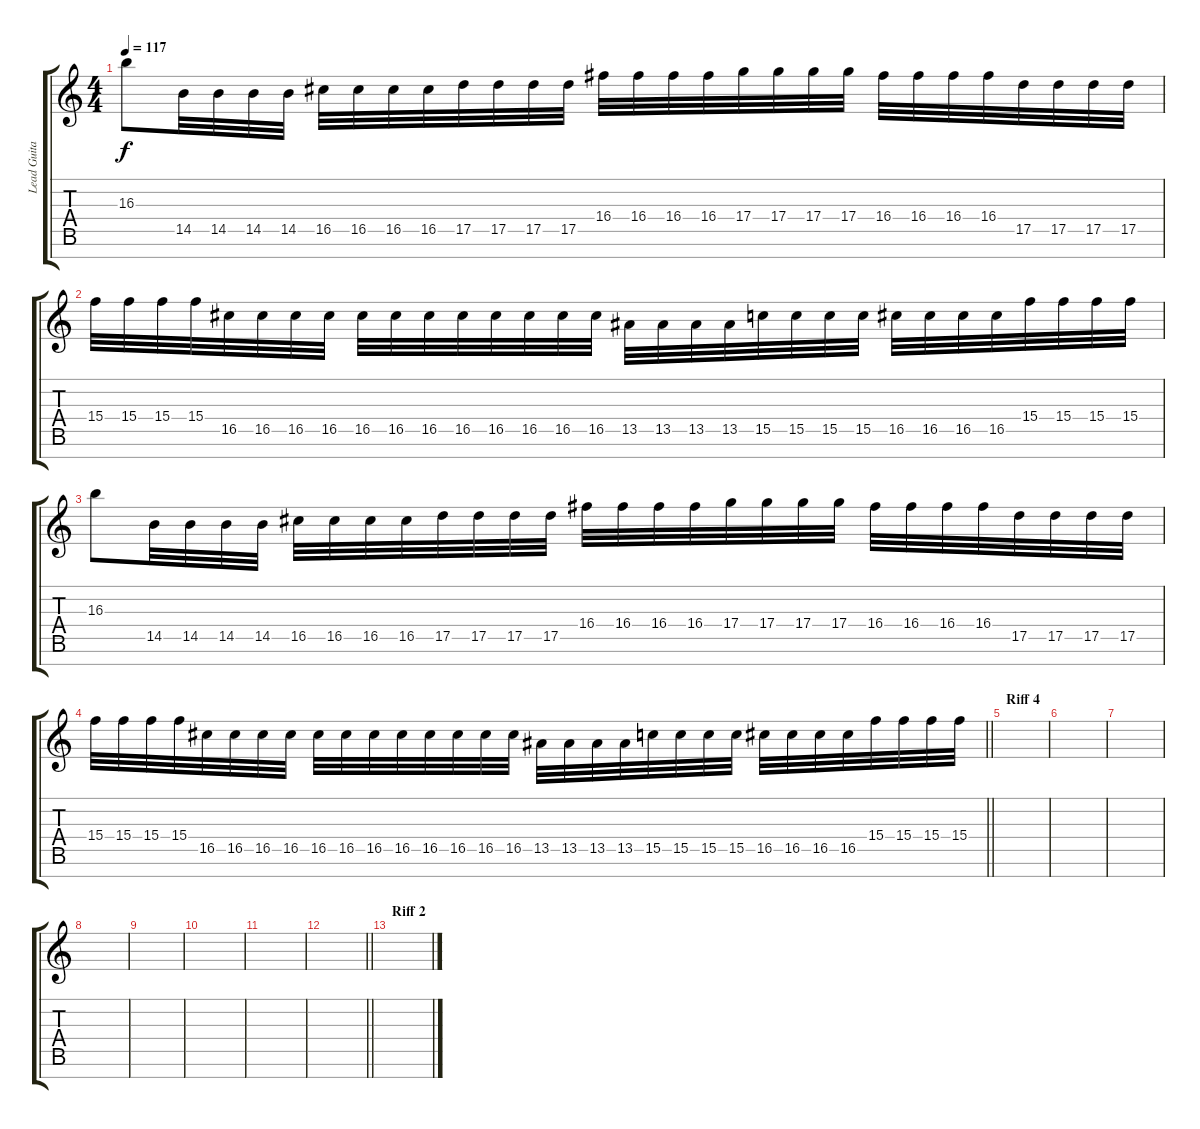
\track ("Lead Guitar 1" "Lead Guita") {instrument distortionguitar}
\staff {score tabs}
\tuning (E4 B3 G3 D3 A2 E2 B1) {hide}
\ts (4 4)
\tempo 117
\clef g2
\ks c
16.3.8{dy f} 14.5.32 14.5.32 14.5.32 14.5.32 16.5.32 16.5.32 16.5.32 16.5.32 17.5.32 17.5.32 17.5.32 17.5.32 16.4.32 16.4.32 16.4.32 16.4.32 17.4.32 17.4.32 17.4.32 17.4.32 16.4.32 16.4.32 16.4.32 16.4.32 17.5.32 17.5.32 17.5.32 17.5.32 |
15.4.32 15.4.32 15.4.32 15.4.32 16.5.32 16.5.32 16.5.32 16.5.32 16.5.32 16.5.32 16.5.32 16.5.32 16.5.32 16.5.32 16.5.32 16.5.32 13.5.32 13.5.32 13.5.32 13.5.32 15.5.32 15.5.32 15.5.32 15.5.32 16.5.32 16.5.32 16.5.32 16.5.32 15.4.32 15.4.32 15.4.32 15.4.32 |
16.3.8 14.5.32 14.5.32 14.5.32 14.5.32 16.5.32 16.5.32 16.5.32 16.5.32 17.5.32 17.5.32 17.5.32 17.5.32 16.4.32 16.4.32 16.4.32 16.4.32 17.4.32 17.4.32 17.4.32 17.4.32 16.4.32 16.4.32 16.4.32 16.4.32 17.5.32 17.5.32 17.5.32 17.5.32 |
\barLineRight lightlight
15.4.32 15.4.32 15.4.32 15.4.32 16.5.32 16.5.32 16.5.32 16.5.32 16.5.32 16.5.32 16.5.32 16.5.32 16.5.32 16.5.32 16.5.32 16.5.32 13.5.32 13.5.32 13.5.32 13.5.32 15.5.32 15.5.32 15.5.32 15.5.32 16.5.32 16.5.32 16.5.32 16.5.32 15.4.32 15.4.32 15.4.32 15.4.32 |
\section ("" "Riff 4")
|
|
|
|
|
|
|
\barLineRight lightlight
|
\section ("" "Riff 2")
